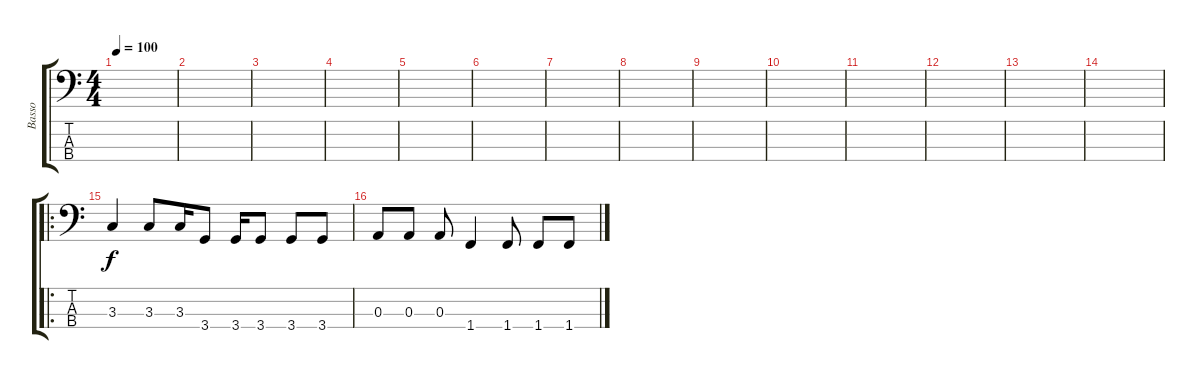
\track ("Basso" "Basso") {instrument electricbasspick bank 1}
\staff {score tabs}
\tuning (G2 D2 A1 E1) {hide}
\ts (4 4)
\tempo 100
\clef f4
\ks c
|
|
|
|
|
|
|
|
|
|
|
|
|
|
\ro
3.3.4 3.3.8 3.3.16 3.4.8 3.4.16 3.4.8 3.4.8 3.4.8 |
0.3.8 0.3.8 0.3.8 1.4.4 1.4.8 1.4.8 1.4.8
